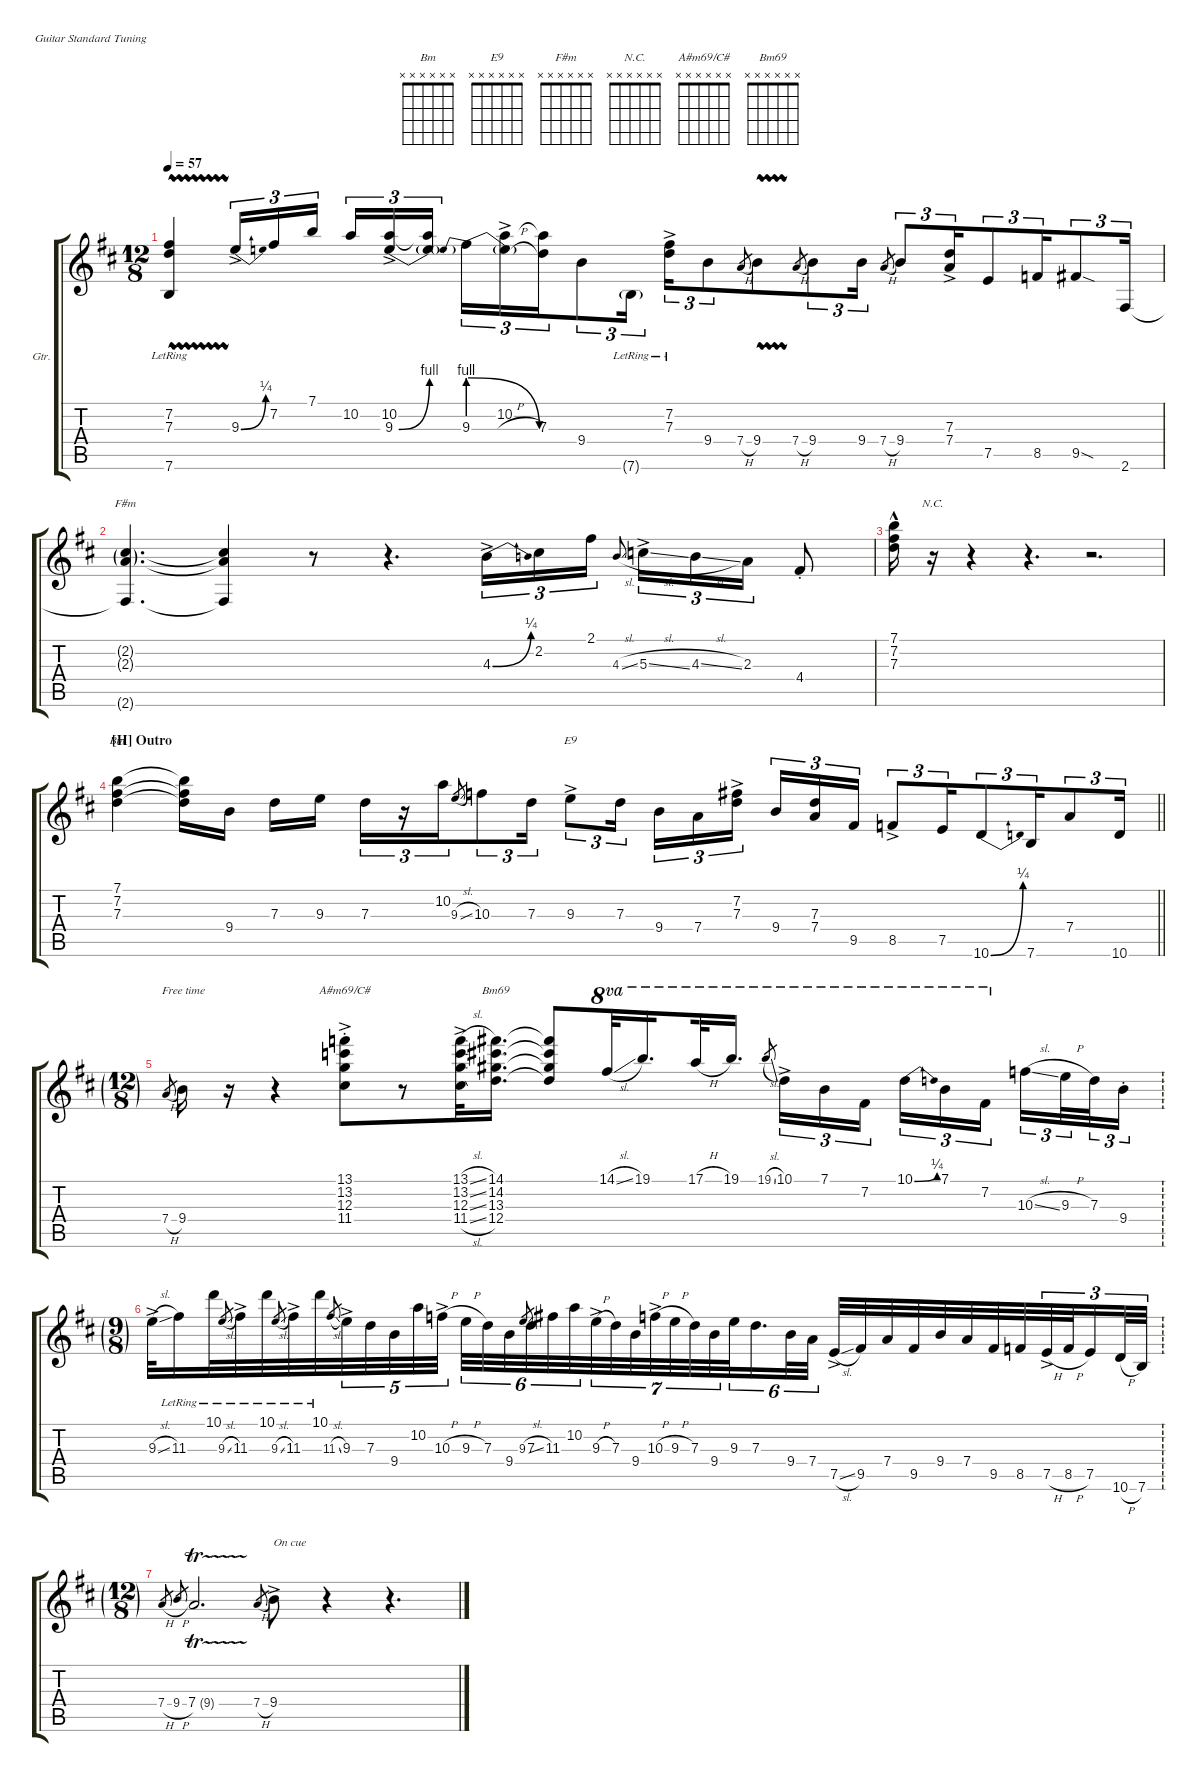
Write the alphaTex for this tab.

\defaultSystemsLayout 4
\hideDynamics
\bracketExtendMode groupsimilarinstruments
\firstSystemTrackNameOrientation horizontal
\otherSystemsTrackNameOrientation horizontal
\track ("Guitar" "Gtr.") {instrument acousticguitarsteel}
\staff {score tabs}
\tuning (E4 B3 G3 D3 A2 E2)
\chord ("Bm" x x x x x x)
\chord ("E9" x x x x x x)
\chord ("F#m" x x x x x x)
\chord ("N.C." x x x x x x)
\chord ("A#m69/C#" x x x x x x)
\chord ("Bm69" x x x x x x)
\ts (12 8)
\tempo 57
\clef g2
\ks d
(7.2{vw lr} 7.3{vw lr} 7.6{lr t}).4{dy pp beam split} 9.3{be (bend 0 0 14.399999999999999 1) ac}.16{tu (3 2) beam merge} 7.2.16{tu (3 2) beam merge} 7.1.16{tu (3 2) beam split} 10.2.16{tu (3 2) beam invert beam merge} (10.2{ac} 9.3{be (bend 17.4 0 59.4 4)}).16{tu (3 2) beam merge} (10.2{t} 9.3{be (hold 0 0 60 0) t}).16{tu (3 2) beam splitsecondary} 9.3{be (prebendrelease 0 4 59.4 0)}.16{tu (3 2) beam invert beam merge} (9.3{h t} 10.2{ac}).16{tu (3 2) dy ppp beam merge} (7.3 10.2{t}).16{tu (3 2) dy pp beam merge} 9.4.8{tu (3 2) beam merge} 7.6{g lr}.16{tu (3 2) beam split} (7.2{ac lr} 7.3{ac lr}).16{tu (3 2) beam merge} 9.4.8{tu (3 2) beam merge} 7.4{h}.8{tu (3 2) gr beam merge} 9.4{vw}.8{beam merge} 7.4{h}.8{gr beam merge} 9.4.8{tu (3 2) beam merge} 9.4.16{tu (3 2) beam split} 7.4{h}.8{tu (9 8) gr beam split} 9.4.8{tu (3 2) beam merge} (7.4{ac} 7.3{ac}).16{tu (3 2) beam merge} 7.5.8{tu (3 2) beam merge} 8.5.16{tu (3 2) beam merge} 9.5{sod}.8{tu (3 2) beam merge} 2.6.16{tu (3 2)} |
\scale
0.549323 (2.6{t} 2.3{g} 2.2{g}).4{d ch "F#m" beam split} (2.6{t} 2.3{t} 2.2{t}).4{beam split} r.8{beam split} r.4{d beam split} 4.3{be (bend 0 0 15 1) ac}.16{tu (3 2) beam merge} 2.2.16{tu (3 2) beam merge} 2.1.16{tu (3 2) beam splitsecondary} 4.3{sl}.8{tu (3 2) gr onbeat beam merge} 5.3{sl ac}.16{tu (3 2) beam merge} 4.3{sl}.16{tu (3 2) beam merge} 2.3.16{tu (3 2) beam splitsecondary} 4.4{st}.8{beam split} |
\scale
0.449826 (7.1{hac} 7.2{hac} 7.3{hac}).16{dy ppp} r.16{ch "N.C."} r.4 r.4{d} r.2{d} |
\section ("H" "Outro")
\barLineRight lightlight
(7.1 7.2 7.3).4{ch "Bm" dy p beam split} (7.1{t} 7.2{t} 7.3{t}).16{beam merge} 9.4.16{beam split} 7.3.16{beam merge} 9.3.16{beam splitsecondary} 7.3.16{tu (3 2) beam merge} r.16{tu (3 2) beam merge} 10.2.16{tu (3 2) beam merge} 9.3{sl}.8{gr beam merge} 10.3.8{tu (3 2) beam merge} 7.3.16{tu (3 2) beam split} 9.3{ac}.8{tu (3 2) ch "E9" beam merge} 7.3.16{tu (3 2) beam splitsecondary} 9.4.16{tu (3 2) beam merge} 7.4.16{tu (3 2) beam merge} (7.3{ac} 7.2).16{tu (3 2) beam splitsecondary} 9.4.16{tu (3 2) beam merge} (7.4 7.3).16{tu (3 2) beam merge} 9.5.16{tu (3 2) beam split} 8.5{ac}.8{tu (3 2) beam merge} 7.5.16{tu (3 2) beam merge} 10.6{be (bend 0 0 15 1)}.8{tu (3 2) beam merge} 7.6.16{tu (3 2) beam merge} 7.4.8{tu (3 2) beam merge} 10.6.16{tu (3 2)} |
\ft
7.4{h}.8{gr beam split} 9.4.16{beam split} r.16{beam split} r.4{beam split} (13.1{ac st} 13.2{ac st} 12.3{ac st} 11.4{ac st}).8{ch "A#m69/C#" beam merge} r.8{beam merge} (11.4{sl ac} 12.3{sl ac} 13.2{sl ac} 13.1{sl ac}).32{dy pp beam merge} (14.1 14.2 13.3 12.4).16{d ch "Bm69" dy p beam split} (14.1{t} 14.2{t} 13.3{t} 12.4{t}).8{beam merge} 14.1{sl}.32{ot 8va beam merge} 19.1.16{d ot 8va beam splitsecondary} 17.1{h}.32{ot 8va beam merge} 19.1.16{d ot 8va beam split} 19.1{sl}.8{ot 8va gr beam split} 10.1{ac}.16{tu (3 2) ot 8va beam invert beam merge} 7.1.16{tu (3 2) ot 8va beam merge} 7.2.16{tu (3 2) ot 8va beam splitsecondary} 10.1{be (bend 0 0 15 1)}.16{tu (3 2) ot 8va beam invert beam merge} 7.1.16{tu (3 2) ot 8va beam merge} 7.2.16{tu (3 2) ot 8va beam splitsecondary} 10.3{sl}.16{tu (3 2) beam merge} 9.3{h}.32{tu (3 2) beam merge} 7.3.32{tu (3 2) beam merge} 9.4{st}.16{tu (3 2)} |
\ts (9 8)
\ft
9.3{sl ac}.32{beam merge} 11.3{lr}.16{beam merge} 10.1{lr}.32{beam merge} 9.3{sl lr}.8{gr beam merge} 11.3{ac lr}.32 10.1{lr}.32{beam merge} 9.3{sl lr}.8{gr beam merge} 11.3{ac lr}.32{beam merge} 10.1{lr}.32{beam merge} 11.3{sl}.8{gr beam merge} 9.3{ac}.32{tu (5 4) beam merge} 7.3.32{tu (5 4) beam merge} 9.4.32{tu (5 4) beam merge} 10.2.32{tu (5 4) beam merge} 10.3{h ac}.32{tu (5 4) beam split} 9.3{h}.32{tu (6 4) beam merge} 7.3.32{tu (6 4) beam merge} 9.4.32{tu (6 4) beam merge} 7.3.32{tu (6 4) beam merge} 9.3{sl}.8{tu (6 4) gr beam merge} 11.3.32{tu (6 4) beam merge} 10.2.32{tu (6 4) beam merge} 9.3{h ac}.32{tu (7 4) beam merge} 7.3.32{tu (7 4) beam merge} 9.4.32{tu (7 4) beam merge} 10.3{h ac}.32{tu (7 4) beam merge} 9.3{h}.32{tu (7 4) beam merge} 7.3.32{tu (7 4) beam merge} 9.4.32{tu (7 4) beam merge} 9.3.32{tu (6 4) beam merge} 7.3.16{d tu (6 4) beam merge} 9.4.32{tu (6 4) beam merge} 7.4.32{tu (6 4)} 7.5{sl ac}.32{beam merge} 9.5.32{beam merge} 7.4.32{beam merge} 9.5.32{beam merge} 9.4.32{beam merge} 7.4.32{beam merge} 9.5.32{beam merge} 8.5.32{beam merge} 7.5{h ac}.32{tu (3 2) beam merge} 8.5{h}.32{tu (3 2) beam merge} 7.5.16{tu (3 2) beam merge} 10.6{h}.32{tu (3 2) beam merge} 7.6.32{tu (3 2) beam split} |
\ts (12 8)
\ft
7.4{h}.16{gr dy ppp beam split} 9.4{h}.16{gr beam split} 7.4{tr (9 16)}.2{d} 7.4{h}.8{gr} 9.4{ac}.8{txt "On cue" dy pp} r.4 r.4{d}
